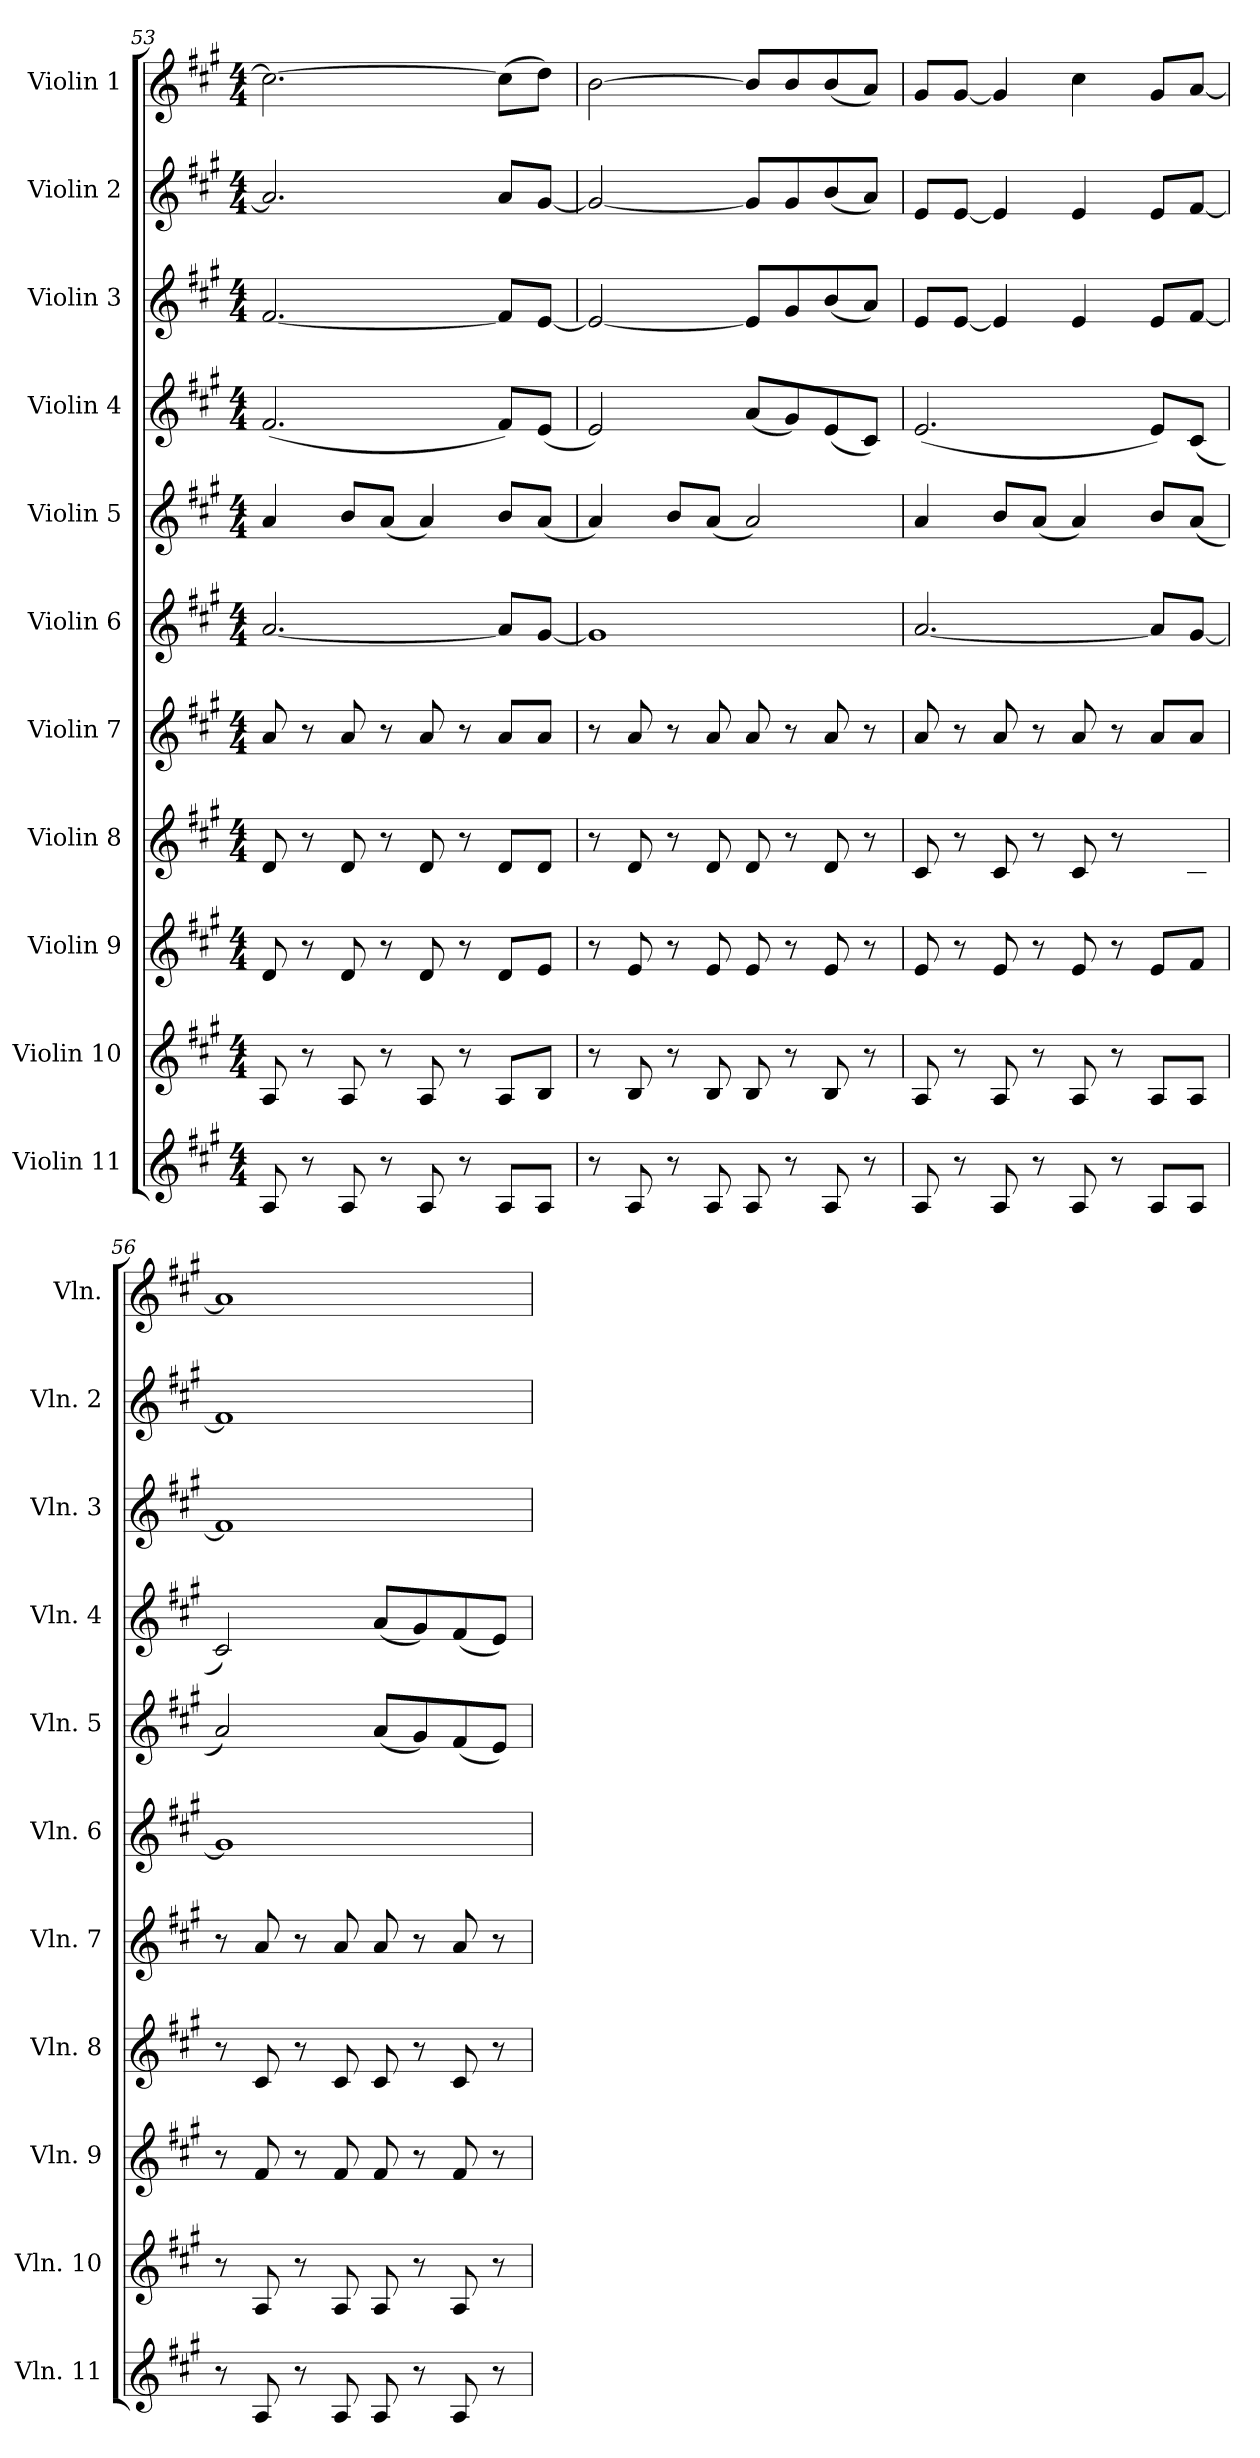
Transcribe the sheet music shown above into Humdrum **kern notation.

**kern	**kern	**kern	**kern	**kern	**kern	**kern	**kern	**kern	**kern	**kern
*part11	*part10	*part9	*part8	*part7	*part6	*part5	*part4	*part3	*part2	*part1
*staff11	*staff10	*staff9	*staff8	*staff7	*staff6	*staff5	*staff4	*staff3	*staff2	*staff1
*I"Violin 11	*I"Violin 10	*I"Violin 9	*I"Violin 8	*I"Violin 7	*I"Violin 6	*I"Violin 5	*I"Violin 4	*I"Violin 3	*I"Violin 2	*I"Violin 1
*I'Vln. 11	*I'Vln. 10	*I'Vln. 9	*I'Vln. 8	*I'Vln. 7	*I'Vln. 6	*I'Vln. 5	*I'Vln. 4	*I'Vln. 3	*I'Vln. 2	*I'Vln.
*clefG2	*clefG2	*clefG2	*clefG2	*clefG2	*clefG2	*clefG2	*clefG2	*clefG2	*clefG2	*clefG2
*k[f#c#g#]	*k[f#c#g#]	*k[f#c#g#]	*k[f#c#g#]	*k[f#c#g#]	*k[f#c#g#]	*k[f#c#g#]	*k[f#c#g#]	*k[f#c#g#]	*k[f#c#g#]	*k[f#c#g#]
*M4/4	*M4/4	*M4/4	*M4/4	*M4/4	*M4/4	*M4/4	*M4/4	*M4/4	*M4/4	*M4/4
=53	=53	=53	=53	=53	=53	=53	=53	=53	=53	=53
8A/	8A/	8d/	8d/	8a/	[2.a/	4a/	(<2.f#/	[2.f#/	2.a/]	2.cc#\_
8r	8r	8r	8r	8r	.	.	.	.	.	.
8A/	8A/	8d/	8d/	8a/	.	8b/L	.	.	.	.
8r	8r	8r	8r	8r	.	(<8a/J	.	.	.	.
8A/	8A/	8d/	8d/	8a/	.	4a/)	.	.	.	.
8r	8r	8r	8r	8r	.	.	.	.	.	.
8A/L	8A/L	8d/L	8d/L	8a/L	8a/L]	8b/L	8f#/L)	8f#/L]	8a/L	(>8cc#\L]
8A/J	8B/J	8e/J	8d/J	8a/J	[8g#/J	(<8a/J	(<8e/J	[8e/J	[8g#/J	8dd\J)
=54	=54	=54	=54	=54	=54	=54	=54	=54	=54	=54
8r	8r	8r	8r	8r	1g#]	4a/)	2e/)	2e/_	2g#/_	[2b\
8A/	8B/	8e/	8d/	8a/	.	.	.	.	.	.
8r	8r	8r	8r	8r	.	8b/L	.	.	.	.
8A/	8B/	8e/	8d/	8a/	.	(<8a/J	.	.	.	.
8A/	8B/	8e/	8d/	8a/	.	2a/)	(<8a/L	8e/L]	8g#/L]	8b/L]
8r	8r	8r	8r	8r	.	.	8g#/)	8g#/	8g#/	8b/
8A/	8B/	8e/	8d/	8a/	.	.	(<8e/	(<8b/	(<8b/	(<8b/
8r	8r	8r	8r	8r	.	.	8c#/J)	8a/J)	8a/J)	8a/J)
=55	=55	=55	=55	=55	=55	=55	=55	=55	=55	=55
8A/	8A/	8e/	8c#/	8a/	[2.a/	4a/	(<2.e/	8e/L	8e/L	8g#/L
8r	8r	8r	8r	8r	.	.	.	[8e/J	[8e/J	[8g#/J
8A/	8A/	8e/	8c#/	8a/	.	8b/L	.	4e/]	4e/]	4g#/]
8r	8r	8r	8r	8r	.	(<8a/J	.	.	.	.
8A/	8A/	8e/	8c#/	8a/	.	4a/)	.	4e/	4e/	4cc#\
8r	8r	8r	8r	8r	.	.	.	.	.	.
8A/L	8A/L	8e/L	8c#/Lyy	8a/L	8a/L]	8b/L	8e/L)	8e/L	8e/L	8g#/L
8A/J	8A/J	8f#/J	8c#/J	8a/J	[8g#/J	(<8a/J	(<8c#/J	[8f#/J	[8f#/J	[8a/J
=56	=56	=56	=56	=56	=56	=56	=56	=56	=56	=56
8r	8r	8r	8r	8r	1g#]	2a/)	2c#/)	1f#]	1f#]	1a]
8A/	8A/	8f#/	8c#/	8a/	.	.	.	.	.	.
8r	8r	8r	8r	8r	.	.	.	.	.	.
8A/	8A/	8f#/	8c#/	8a/	.	.	.	.	.	.
8A/	8A/	8f#/	8c#/	8a/	.	(<8a/L	(<8a/L	.	.	.
8r	8r	8r	8r	8r	.	8g#/)	8g#/)	.	.	.
8A/	8A/	8f#/	8c#/	8a/	.	(<8f#/	(<8f#/	.	.	.
8r	8r	8r	8r	8r	.	8e/J)	8e/J)	.	.	.
=	=	=	=	=	=	=	=	=	=	=
*-	*-	*-	*-	*-	*-	*-	*-	*-	*-	*-
